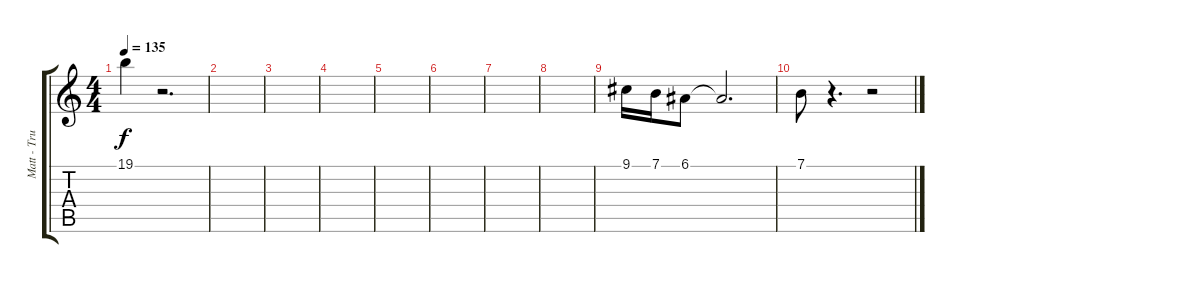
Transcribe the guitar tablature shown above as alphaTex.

\track ("Matt - Trumpet" "Matt - Tru") {instrument trumpet}
\staff {score tabs}
\tuning (E4 B3 G3 D3 A2 E2) {hide}
\ts (4 4)
\tempo 135
\clef g2
\ks c
19.1.4{dy f} r.2{d} |
|
|
|
|
|
|
|
9.1.16 7.1.16 6.1.8 6.1{t}.2{d} |
7.1.8 r.4{d} r.2
